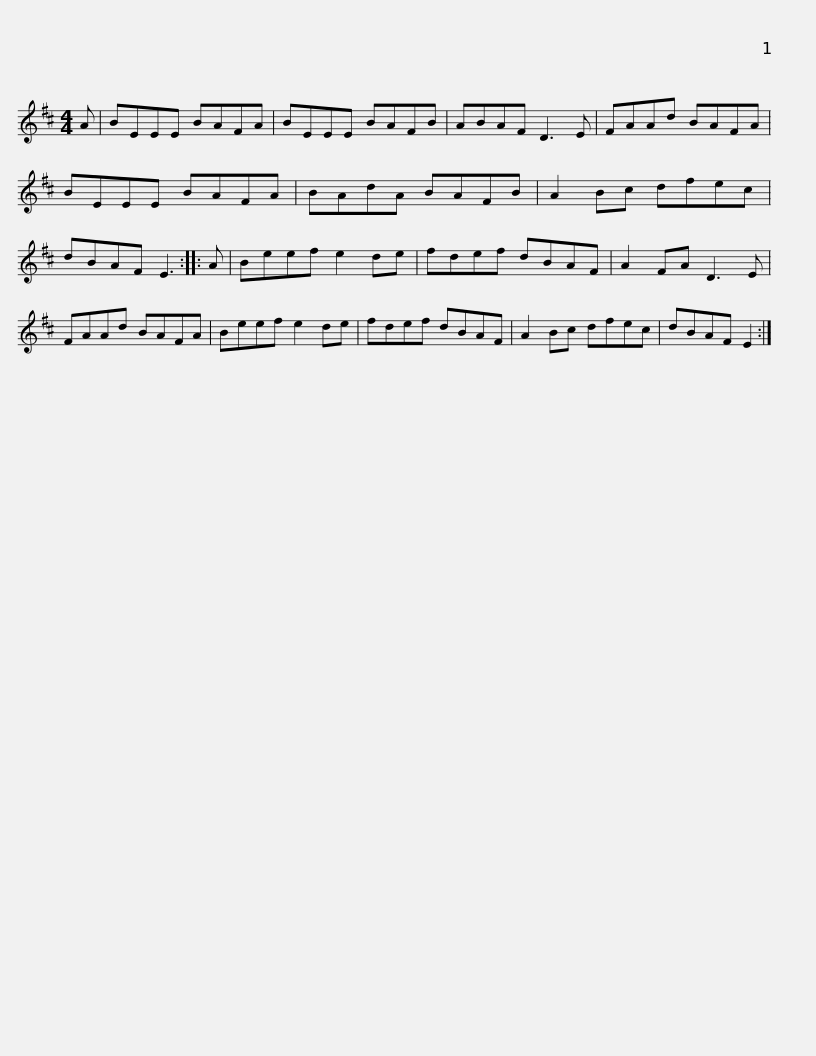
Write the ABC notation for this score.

X:1
L:1/8
M:4/4
I:linebreak $
K:D
V:1 treble
V:1
 A | BEEE BAFA | BEEE BAFB | ABAF D3 E | FAAd BAFA | %5
 BEEE BAFA |$ BAdA BAFB | A2 Bc dfec | dBAF E3 :: A | %10
 Beef e2 de | fdef dBAF | A2 FA D3 E |$ FAAd BAFA | Beef e2 de | %15
 fdef dBAF | A2 Bc dfec | dBAF E2 :| %18
